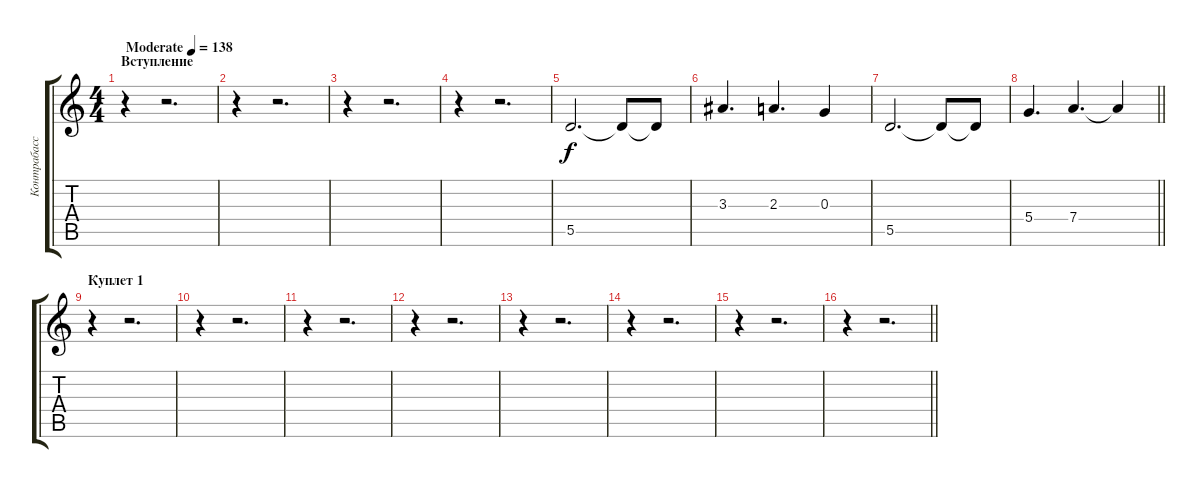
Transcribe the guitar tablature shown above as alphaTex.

\track ("Контрабасс" "Контрабасс") {instrument contrabass}
\staff {score tabs}
\tuning (E4 B3 G3 D3 A2 E2) {hide}
\ts (4 4)
\section ("" "Вступление")
\tempo (138 "Moderate")
\clef g2
\ks c
r.4{dy f instrument contrabass} r.2{d} |
r.4 r.2{d} |
r.4 r.2{d} |
r.4 r.2{d} |
5.5.2{d} 5.5{t}.8 5.5{t}.8 |
3.3.4{d} 2.3.4{d} 0.3.4 |
5.5.2{d} 5.5{t}.8 5.5{t}.8 |
\barLineRight lightlight
5.4.4{d} 7.4.4{d} 7.4{t}.4 |
\section ("" "Куплет 1")
r.4 r.2{d} |
r.4 r.2{d} |
r.4 r.2{d} |
r.4 r.2{d} |
r.4 r.2{d} |
r.4 r.2{d} |
r.4 r.2{d} |
\barLineRight lightlight
r.4 r.2{d}
